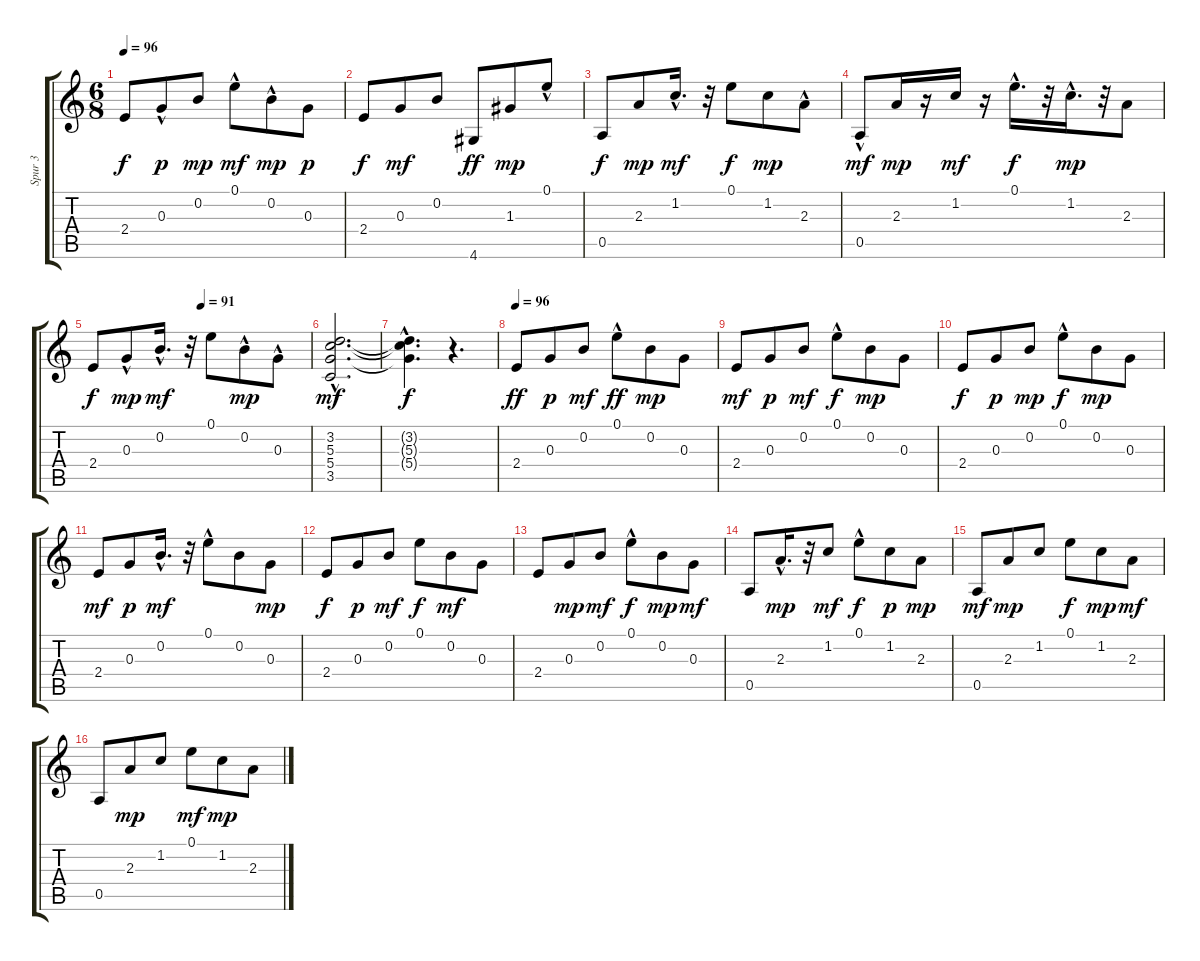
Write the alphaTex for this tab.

\track ("Spur 3" "Spur 3") {instrument acousticguitarsteel}
\staff {score tabs}
\tuning (E4 B3 G3 D3 A2 E2) {hide}
\ts (6 8)
\tempo 96
\clef g2
\ks c
2.4.8{dy f} 0.3{hac}.8{dy p} 0.2.8{dy mp} 0.1{hac}.8{dy mf} 0.2{hac}.8{dy mp} 0.3.8{dy p} |
2.4.8{dy f} 0.3.8{dy mf} 0.2.8 4.6.8{dy ff} 1.3.8{dy mp} 0.1{hac}.8 |
0.5.8{dy f} 2.3.8{dy mp} 1.2{hac}.16{d dy mf} r.32 0.1.8{dy f} 1.2.8{dy mp} 2.3{hac}.8 |
0.5{hac}.8{dy mf} 2.3.16{dy mp} r.16 1.2.16{dy mf} r.16 0.1{hac}.16{d dy f} r.32 1.2{hac}.16{d dy mp} r.32 2.3.8 |
\tempo (91 0.5)
2.4.8{dy f} 0.3{hac}.8{dy mp} 0.2{hac}.16{d dy mf} r.32 0.1.8 0.2{hac}.8{dy mp} 0.3{hac}.8 |
(3.2{hac} 5.3{hac} 5.4{hac} 3.5{hac}).2{d dy mf} |
(3.2{hac t} 5.3{hac t} 5.4{hac t}).4{d dy f} r.4{d} |
\tempo 96
2.4.8{dy ff} 0.3.8{dy p} 0.2.8{dy mf} 0.1{hac}.8{dy ff} 0.2.8{dy mp} 0.3.8 |
2.4.8{dy mf} 0.3.8{dy p} 0.2.8{dy mf} 0.1{hac}.8{dy f} 0.2.8{dy mp} 0.3.8 |
2.4.8{dy f} 0.3.8{dy p} 0.2.8{dy mp} 0.1{hac}.8{dy f} 0.2.8{dy mp} 0.3.8 |
2.4.8{dy mf} 0.3.8{dy p} 0.2{hac}.16{d dy mf} r.32 0.1{hac}.8 0.2.8 0.3.8{dy mp} |
2.4.8{dy f} 0.3.8{dy p} 0.2.8{dy mf} 0.1.8{dy f} 0.2.8{dy mf} 0.3.8 |
2.4.8 0.3.8{dy mp} 0.2.8{dy mf} 0.1{hac}.8{dy f} 0.2.8{dy mp} 0.3.8{dy mf} |
0.5.8 2.3{hac}.16{d dy mp} r.32 1.2.8{dy mf} 0.1{hac}.8{dy f} 1.2.8{dy p} 2.3.8{dy mp} |
0.5.8{dy mf} 2.3.8{dy mp} 1.2.8 0.1.8{dy f} 1.2.8{dy mp} 2.3.8{dy mf} |
0.5.8 2.3.8{dy mp} 1.2.8 0.1.8{dy mf} 1.2.8{dy mp} 2.3.8
